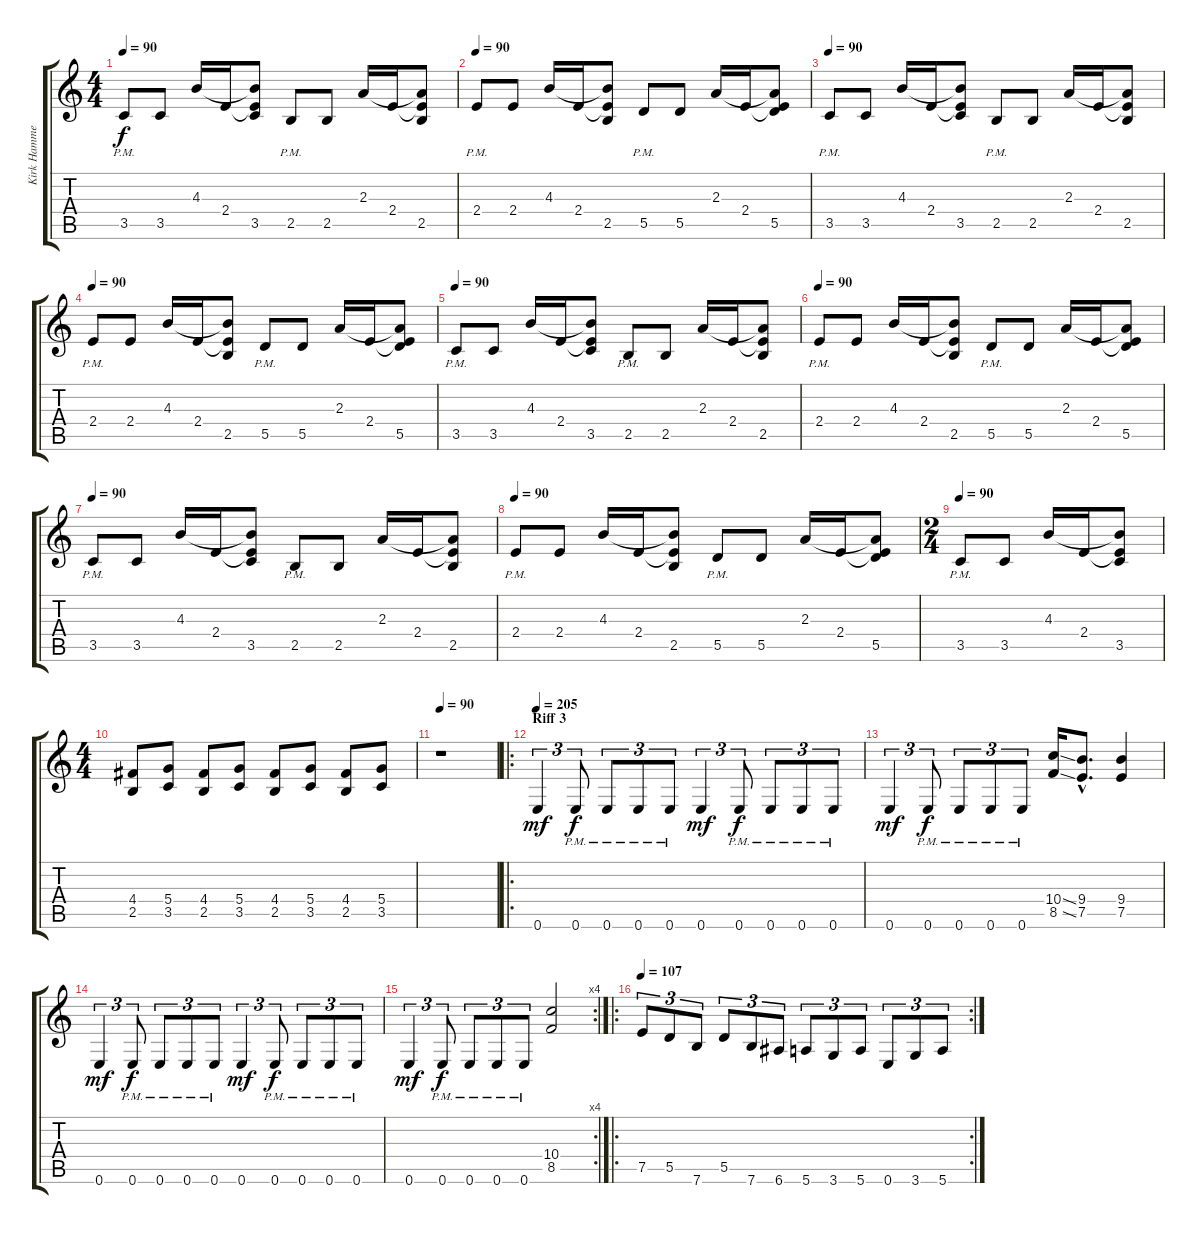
\track ("Kirk Hammet (Guitar 2)" "Kirk Hamme") {instrument distortionguitar}
\staff {score tabs}
\tuning (E4 B3 G3 D3 A2 E2) {hide}
\ts (4 4)
\tempo 90
\clef g2
\ks c
3.5{pm}.8{dy f} 3.5.8 4.3.16 2.4.16 (4.3{t} 2.4{t} 3.5).8 2.5{pm}.8 2.5.8 2.3.16 2.4.16 (2.3{t} 2.4{t} 2.5).8 |
\tempo 90
2.4{pm}.8 2.4.8 4.3.16 2.4.16 (4.3{t} 2.4{t} 2.5).8 5.5{pm}.8 5.5.8 2.3.16 2.4.16 (2.3{t} 2.4{t} 5.5).8 |
\tempo 90
3.5{pm}.8 3.5.8 4.3.16 2.4.16 (4.3{t} 2.4{t} 3.5).8 2.5{pm}.8 2.5.8 2.3.16 2.4.16 (2.3{t} 2.4{t} 2.5).8 |
\tempo 90
2.4{pm}.8 2.4.8 4.3.16 2.4.16 (4.3{t} 2.4{t} 2.5).8 5.5{pm}.8 5.5.8 2.3.16 2.4.16 (2.3{t} 2.4{t} 5.5).8 |
\tempo 90
3.5{pm}.8 3.5.8 4.3.16 2.4.16 (4.3{t} 2.4{t} 3.5).8 2.5{pm}.8 2.5.8 2.3.16 2.4.16 (2.3{t} 2.4{t} 2.5).8 |
\tempo 90
2.4{pm}.8 2.4.8 4.3.16 2.4.16 (4.3{t} 2.4{t} 2.5).8 5.5{pm}.8 5.5.8 2.3.16 2.4.16 (2.3{t} 2.4{t} 5.5).8 |
\tempo 90
3.5{pm}.8 3.5.8 4.3.16 2.4.16 (4.3{t} 2.4{t} 3.5).8 2.5{pm}.8 2.5.8 2.3.16 2.4.16 (2.3{t} 2.4{t} 2.5).8 |
\tempo 90
2.4{pm}.8 2.4.8 4.3.16 2.4.16 (4.3{t} 2.4{t} 2.5).8 5.5{pm}.8 5.5.8 2.3.16 2.4.16 (2.3{t} 2.4{t} 5.5).8 |
\ts (2 4)
\tempo 90
3.5{pm}.8 3.5.8 4.3.16 2.4.16 (4.3{t} 2.4{t} 3.5).8 |
\ts (4 4)
(4.4 2.5).8 (5.4 3.5).8 (4.4 2.5).8 (5.4 3.5).8 (4.4 2.5).8 (5.4 3.5).8 (4.4 2.5).8 (5.4 3.5).8 |
\tempo 90
r.1 |
\ro
\section ("" "Riff 3")
\tempo 205
0.6.4{tu (3 2) dy mf} 0.6{pm}.8{tu (3 2) dy f} 0.6{pm}.8{tu (3 2)} 0.6{pm}.8{tu (3 2)} 0.6{pm}.8{tu (3 2)} 0.6.4{tu (3 2) dy mf} 0.6{pm}.8{tu (3 2) dy f} 0.6{pm}.8{tu (3 2)} 0.6{pm}.8{tu (3 2)} 0.6{pm}.8{tu (3 2)} |
0.6.4{tu (3 2) dy mf} 0.6{pm}.8{tu (3 2) dy f} 0.6{pm}.8{tu (3 2)} 0.6{pm}.8{tu (3 2)} 0.6{pm}.8{tu (3 2)} (10.4{ss} 8.5{ss}).16 (9.4{hac} 7.5{hac}).8{d} (9.4 7.5).4 |
0.6.4{tu (3 2) dy mf} 0.6{pm}.8{tu (3 2) dy f} 0.6{pm}.8{tu (3 2)} 0.6{pm}.8{tu (3 2)} 0.6{pm}.8{tu (3 2)} 0.6.4{tu (3 2) dy mf} 0.6{pm}.8{tu (3 2) dy f} 0.6{pm}.8{tu (3 2)} 0.6{pm}.8{tu (3 2)} 0.6{pm}.8{tu (3 2)} |
\rc 4
0.6.4{tu (3 2) dy mf} 0.6{pm}.8{tu (3 2) dy f} 0.6{pm}.8{tu (3 2)} 0.6{pm}.8{tu (3 2)} 0.6{pm}.8{tu (3 2)} (10.4 8.5).2 |
\ro
\rc 2
\tempo 107
7.5.8{tu (3 2)} 5.5.8{tu (3 2)} 7.6.8{tu (3 2)} 5.5.8{tu (3 2)} 7.6.8{tu (3 2)} 6.6.8{tu (3 2)} 5.6.8{tu (3 2)} 3.6.8{tu (3 2)} 5.6.8{tu (3 2)} 0.6.8{tu (3 2)} 3.6.8{tu (3 2)} 5.6.8{tu (3 2)}
